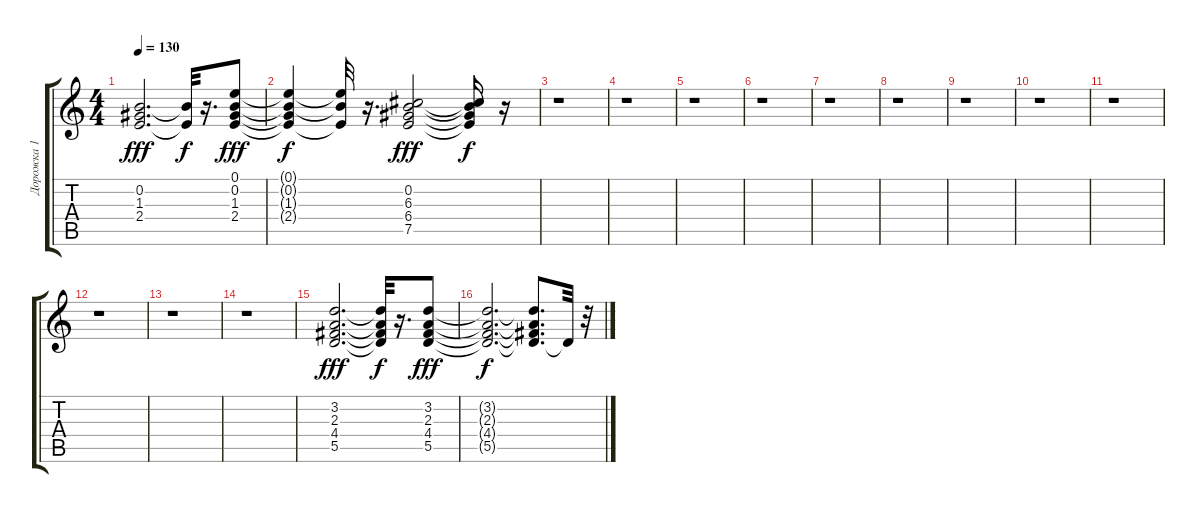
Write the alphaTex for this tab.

\track ("Дорожка 1" "Дорожка 1") {instrument overdrivenguitar}
\staff {score tabs}
\tuning (E4 B3 G3 D3 A2 E2) {hide}
\ts (4 4)
\tempo 130
\clef g2
\ks c
(0.2 1.3 2.4).2{d dy fff} (0.2{t} 2.4{t}).32{dy f} r.16{d} (0.1 0.2 1.3 2.4).8{dy fff} |
(0.1{t} 0.2{t} 1.3{t} 2.4{t}).4{dy f} (0.1{t} 0.2{t} 2.4{t}).32 r.16{d} (0.2 6.3 6.4 7.5).2{dy fff} (0.2{t} 6.3{t} 6.4{t} 7.5{t}).16{dy f} r.16 |
r.1 |
r.1 |
r.1 |
r.1 |
r.1 |
r.1 |
r.1 |
r.1 |
r.1 |
r.1 |
r.1 |
r.1 |
(3.2 2.3 4.4 5.5).2{d dy fff} (3.2{t} 2.3{t} 4.4{t} 5.5{t}).32{dy f} r.16{d} (3.2 2.3 4.4 5.5).8{dy fff} |
(3.2{t} 2.3{t} 4.4{t} 5.5{t}).2{d dy f} (3.2{t} 2.3{t} 4.4{t} 5.5{t}).8{d} 5.5{t}.32 r.32
